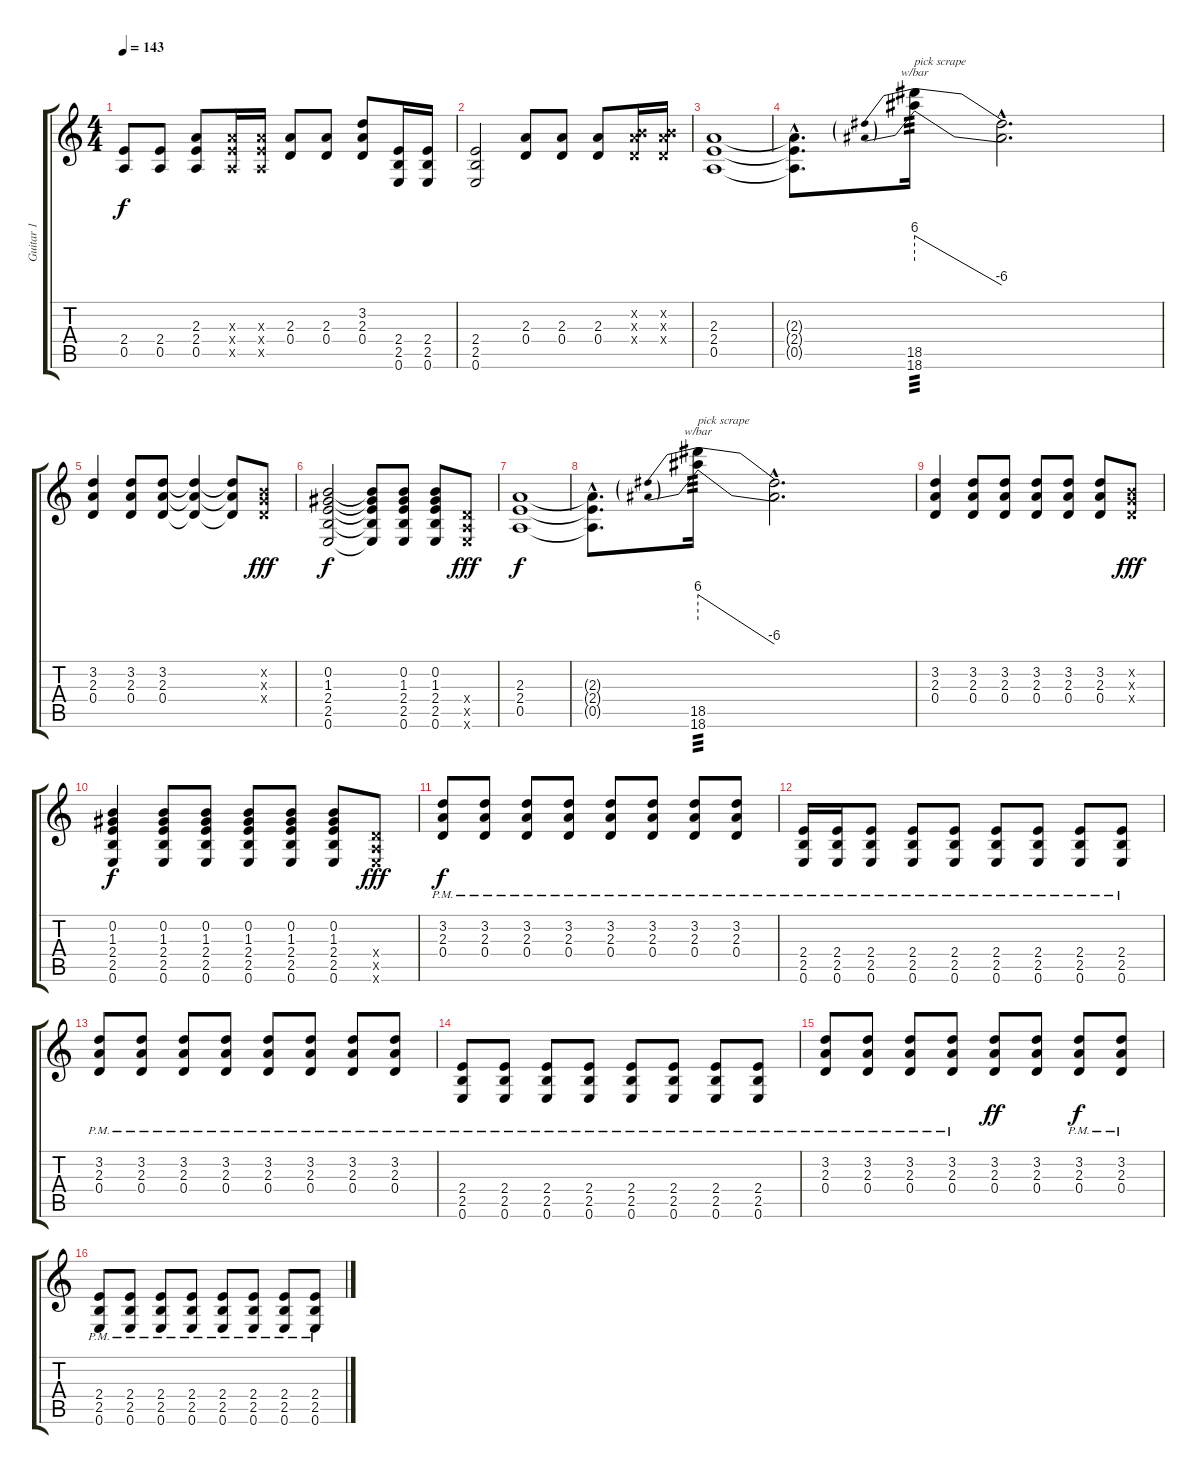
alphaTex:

\track ("Guitar 1" "Guitar 1") {instrument distortionguitar}
\staff {score tabs}
\tuning (E4 B3 G3 D3 A2 E2) {hide}
\ts (4 4)
\tempo 143
\clef g2
\ks c
(2.4 0.5).8{dy f} (2.4 0.5).8 (2.3 2.4 0.5).8 (2.3{x} 2.4{x} 0.5{x}).16 (2.3{x} 2.4{x} 0.5{x}).16 (2.3 0.4).8 (2.3 0.4).8 (3.2 2.3 0.4).8 (2.4 2.5 0.6).16 (2.4 2.5 0.6).16 |
(2.4 2.5 0.6).2 (2.3 0.4).8 (2.3 0.4).8 (2.3 0.4).8 (0.2{x} 2.3{x} 0.4{x}).16 (0.2{x} 2.3{x} 0.4{x}).16 |
(2.3 2.4 0.5).1 |
(2.3{hac t} 2.4{hac t} 0.5{hac t}).8{d} (18.5 18.6).16{tbe (predivedive default 0 24 60 -24) txt "pick scrape" tp 3 instrument guitarharmonics} (18.5{hac t} 18.6{hac t}).2{d} |
(3.2 2.3 0.4).4{instrument distortionguitar} (3.2 2.3 0.4).8 (3.2 2.3 0.4).8 (3.2{t} 2.3{t} 0.4{t}).4 (3.2{t} 2.3{t} 0.4{t}).8 (0.2{x} 0.3{x} 0.4{x}).8{dy fff} |
(0.2 1.3 2.4 2.5 0.6).2{dy f} (0.2{t} 1.3{t} 2.4{t} 2.5{t} 0.6{t}).8 (0.2 1.3 2.4 2.5 0.6).8 (0.2 1.3 2.4 2.5 0.6).8 (0.4{x} 0.5{x} 0.6{x}).8{dy fff} |
(2.3 2.4 0.5).1{dy f} |
(2.3{hac t} 2.4{hac t} 0.5{hac t}).8{d} (18.5 18.6).16{tbe (predivedive default 0 24 60 -24) txt "pick scrape" tp 3 instrument guitarharmonics} (18.5{hac t} 18.6{hac t}).2{d} |
(3.2 2.3 0.4).4{instrument distortionguitar} (3.2 2.3 0.4).8 (3.2 2.3 0.4).8 (3.2 2.3 0.4).8 (3.2 2.3 0.4).8 (3.2 2.3 0.4).8 (0.2{x} 0.3{x} 0.4{x}).8{dy fff} |
(0.2 1.3 2.4 2.5 0.6).4{dy f} (0.2 1.3 2.4 2.5 0.6).8 (0.2 1.3 2.4 2.5 0.6).8 (0.2 1.3 2.4 2.5 0.6).8 (0.2 1.3 2.4 2.5 0.6).8 (0.2 1.3 2.4 2.5 0.6).8 (0.4{x} 0.5{x} 0.6{x}).8{dy fff} |
(3.2{pm} 2.3{pm} 0.4{pm}).8{dy f} (3.2{pm} 2.3{pm} 0.4{pm}).8 (3.2{pm} 2.3{pm} 0.4{pm}).8 (3.2{pm} 2.3{pm} 0.4{pm}).8 (3.2{pm} 2.3{pm} 0.4{pm}).8 (3.2{pm} 2.3{pm} 0.4{pm}).8 (3.2{pm} 2.3{pm} 0.4{pm}).8 (3.2{pm} 2.3{pm} 0.4{pm}).8 |
(2.4{pm} 2.5{pm} 0.6{pm}).16 (2.4{pm} 2.5{pm} 0.6{pm}).16 (2.4{pm} 2.5{pm} 0.6{pm}).8 (2.4{pm} 2.5{pm} 0.6{pm}).8 (2.4{pm} 2.5{pm} 0.6{pm}).8 (2.4{pm} 2.5{pm} 0.6{pm}).8 (2.4{pm} 2.5{pm} 0.6{pm}).8 (2.4{pm} 2.5{pm} 0.6{pm}).8 (2.4{pm} 2.5{pm} 0.6{pm}).8 |
(3.2{pm} 2.3{pm} 0.4{pm}).8 (3.2{pm} 2.3{pm} 0.4{pm}).8 (3.2{pm} 2.3{pm} 0.4{pm}).8 (3.2{pm} 2.3{pm} 0.4{pm}).8 (3.2{pm} 2.3{pm} 0.4{pm}).8 (3.2{pm} 2.3{pm} 0.4{pm}).8 (3.2{pm} 2.3{pm} 0.4{pm}).8 (3.2{pm} 2.3{pm} 0.4{pm}).8 |
(2.4{pm} 2.5{pm} 0.6{pm}).8 (2.4{pm} 2.5{pm} 0.6{pm}).8 (2.4{pm} 2.5{pm} 0.6{pm}).8 (2.4{pm} 2.5{pm} 0.6{pm}).8 (2.4{pm} 2.5{pm} 0.6{pm}).8 (2.4{pm} 2.5{pm} 0.6{pm}).8 (2.4{pm} 2.5{pm} 0.6{pm}).8 (2.4{pm} 2.5{pm} 0.6{pm}).8 |
(3.2{pm} 2.3{pm} 0.4{pm}).8 (3.2{pm} 2.3{pm} 0.4{pm}).8 (3.2{pm} 2.3{pm} 0.4{pm}).8 (3.2{pm} 2.3{pm} 0.4{pm}).8 (3.2 2.3 0.4).8{dy ff} (3.2 2.3 0.4).8 (3.2{pm} 2.3{pm} 0.4{pm}).8{dy f} (3.2{pm} 2.3{pm} 0.4{pm}).8 |
(2.4{pm} 2.5{pm} 0.6{pm}).8 (2.4{pm} 2.5{pm} 0.6{pm}).8 (2.4{pm} 2.5{pm} 0.6{pm}).8 (2.4{pm} 2.5{pm} 0.6{pm}).8 (2.4{pm} 2.5{pm} 0.6{pm}).8 (2.4{pm} 2.5{pm} 0.6{pm}).8 (2.4{pm} 2.5{pm} 0.6{pm}).8 (2.4{pm} 2.5{pm} 0.6{pm}).8
